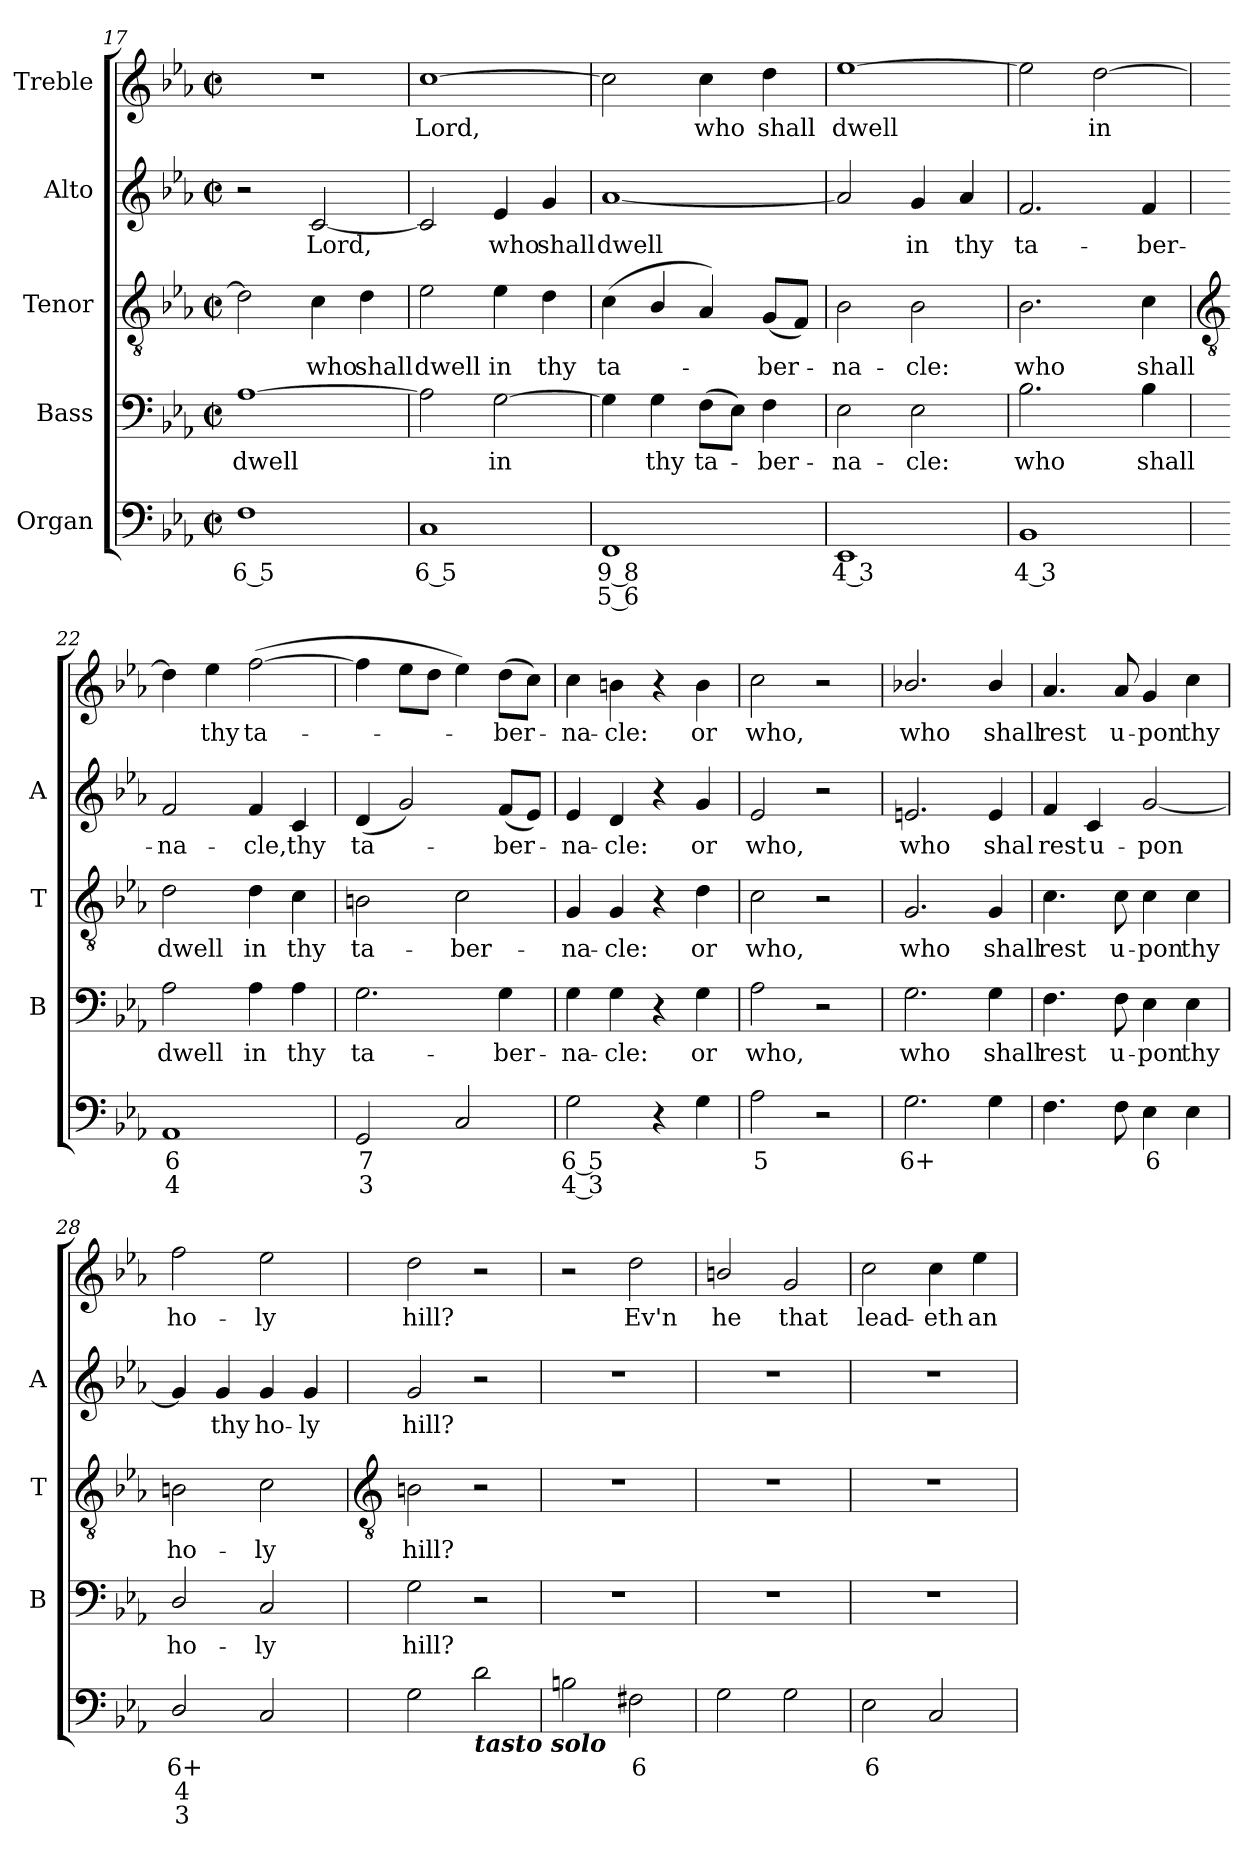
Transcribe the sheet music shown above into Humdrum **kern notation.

**kern	**text	**text	**text	**kern	**text	**kern	**text	**kern	**text	**kern	**text
*part5	*part5	*part5	*part5	*part4	*part4	*part3	*part3	*part2	*part2	*part1	*part1
*staff5	*staff5	*staff5	*staff5	*staff4	*staff4	*staff3	*staff3	*staff2	*staff2	*staff1	*staff1
*I"Organ	*	*	*	*I"Bass	*	*I"Tenor	*	*I"Alto	*	*I"Treble	*
*	*	*	*	*I'B	*	*I'T	*	*I'A	*	*	*
*clefF4	*	*	*	*clefF4	*	*clefGv2	*	*clefG2	*	*clefG2	*
*k[b-e-a-]	*	*	*	*k[b-e-a-]	*	*k[b-e-a-]	*	*k[b-e-a-]	*	*k[b-e-a-]	*
*E-:	*	*	*	*E-:	*	*E-:	*	*E-:	*	*E-:	*
*M2/2	*	*	*	*M2/2	*	*M2/2	*	*M2/2	*	*M2/2	*
*met(c|)	*	*	*	*met(c|)	*	*met(c|)	*	*met(c|)	*	*met(c|)	*
=17	=17	=17	=17	=17	=17	=17	=17	=17	=17	=17	=17
!	!LO:LY:b	!	!	!	!LO:LY:b	!	!	!	!	!	!
1F	6 5	.	.	[1A-	dwell	2d]	.	2r	.	1r	.
!	!	!	!	!	!	!	!LO:LY:b	!	!LO:LY:b	!	!
.	.	.	.	.	.	4c	who	[2c	Lord,	.	.
!	!	!	!	!	!	!	!LO:LY:b	!	!	!	!
.	.	.	.	.	.	4d	shall	.	.	.	.
=18	=18	=18	=18	=18	=18	=18	=18	=18	=18	=18	=18
!	!LO:LY:b	!	!	!	!	!	!LO:LY:b	!	!	!	!LO:LY:b
1C	6 5	.	.	2A-]	.	2e-	dwell	2c]	.	[1cc	Lord,
!	!	!	!	!	!LO:LY:b	!	!LO:LY:b	!	!LO:LY:b	!	!
.	.	.	.	[2G	in	4e-	in	4e-	who	.	.
!	!	!	!	!	!	!	!LO:LY:b	!	!LO:LY:b	!	!
.	.	.	.	.	.	4d	thy	4g	shall	.	.
=19	=19	=19	=19	=19	=19	=19	=19	=19	=19	=19	=19
!	!LO:LY:b	!LO:LY:b	!	!	!	!	!LO:LY:b	!	!LO:LY:b	!	!
1FF	9 8	5 6	.	4G]	.	(<4c	ta-	[1a-	dwell	2cc]	.
!	!	!	!	!	!LO:LY:b	!	!	!	!	!	!
.	.	.	.	4G	thy	4B-/	.	.	.	.	.
!	!	!	!	!	!LO:LY:b	!	!	!	!	!	!LO:LY:b
.	.	.	.	(>8FL	ta-	4A-)	.	.	.	4cc	who
.	.	.	.	8E-J)	.	.	.	.	.	.	.
!	!	!	!	!	!LO:LY:b	!	!LO:LY:b	!	!	!	!LO:LY:b
.	.	.	.	4F	ber-	(<8GL	ber-	.	.	4dd	shall
.	.	.	.	.	.	8FJ)	.	.	.	.	.
=20	=20	=20	=20	=20	=20	=20	=20	=20	=20	=20	=20
!	!LO:LY:b	!	!	!	!LO:LY:b	!	!LO:LY:b	!	!	!	!LO:LY:b
1EE-	4 3	.	.	2E-	-na-	2B-	na-	2a-]	.	[1ee-	dwell
!	!	!	!	!	!LO:LY:b	!	!LO:LY:b	!	!LO:LY:b	!	!
.	.	.	.	2E-	-cle:	2B-	-cle:	4g	in	.	.
!	!	!	!	!	!	!	!	!	!LO:LY:b	!	!
.	.	.	.	.	.	.	.	4a-	thy	.	.
=21	=21	=21	=21	=21	=21	=21	=21	=21	=21	=21	=21
!	!LO:LY:b	!	!	!	!LO:LY:b	!	!LO:LY:b	!	!LO:LY:b	!	!
1BB-	4 3	.	.	2.B-	who	2.B-	who	2.f	ta-	2ee-]	.
!	!	!	!	!	!	!	!	!	!	!	!LO:LY:b
.	.	.	.	.	.	.	.	.	.	[2dd	in
!	!	!	!	!	!LO:LY:b	!	!LO:LY:b	!	!LO:LY:b	!	!
.	.	.	.	4B-	shall	4c	shall	4f	-ber-	.	.
!!LO:LB:g=z
=22	=22	=22	=22	=22	=22	=22	=22	=22	=22	=22	=22
*	*	*	*	*	*	*clefGv2	*	*	*	*	*
!	!LO:LY:b	!LO:LY:b	!	!	!LO:LY:b	!	!LO:LY:b	!	!LO:LY:b	!	!
1AA-	6	4	.	2A-	dwell	2d	dwell	2f	-na-	4dd]	.
!	!	!	!	!	!	!	!	!	!	!	!LO:LY:b
.	.	.	.	.	.	.	.	.	.	4ee-	thy
!	!	!	!	!	!LO:LY:b	!	!LO:LY:b	!	!LO:LY:b	!	!LO:LY:b
.	.	.	.	4A-	in	4d	in	4f	-cle,	(>[2ff	ta-
!	!	!	!	!	!LO:LY:b	!	!LO:LY:b	!	!LO:LY:b	!	!
.	.	.	.	4A-	thy	4c	thy	4c	thy	.	.
=23	=23	=23	=23	=23	=23	=23	=23	=23	=23	=23	=23
!	!LO:LY:b	!LO:LY:b	!	!	!LO:LY:b	!	!LO:LY:b	!	!LO:LY:b	!	!
2GG	7	3	.	2.G	ta-	2Bn	ta-	(4d	ta-	4ff]	.
.	.	.	.	.	.	.	.	2g)	.	8ee-L	.
.	.	.	.	.	.	.	.	.	.	8ddJ	.
!	!	!	!	!	!	!	!LO:LY:b	!	!	!	!
2C	.	.	.	.	.	2c	-ber-	.	.	4ee-)	.
!	!	!	!	!	!LO:LY:b	!	!	!	!LO:LY:b	!	!LO:LY:b
.	.	.	.	4G	-ber-	.	.	(<8fL	ber-	(>8ddL	ber-
.	.	.	.	.	.	.	.	8e-J)	.	8ccJ)	.
=24	=24	=24	=24	=24	=24	=24	=24	=24	=24	=24	=24
!	!LO:LY:b	!LO:LY:b	!	!	!LO:LY:b	!	!LO:LY:b	!	!LO:LY:b	!	!LO:LY:b
2G	6 5	4 3	.	4G	-na-	4G	-na-	4e-	na-	4cc	na-
!	!	!	!	!	!LO:LY:b	!	!LO:LY:b	!	!LO:LY:b	!	!LO:LY:b
.	.	.	.	4G	-cle:	4G	-cle:	4d	-cle:	4bn	-cle:
4r	.	.	.	4r	.	4r	.	4r	.	4r	.
!	!	!	!	!	!LO:LY:b	!	!LO:LY:b	!	!LO:LY:b	!	!LO:LY:b
4G	.	.	.	4G	or	4d	or	4g	or	4b	or
=25	=25	=25	=25	=25	=25	=25	=25	=25	=25	=25	=25
!	!LO:LY:b	!	!	!	!LO:LY:b	!	!LO:LY:b	!	!LO:LY:b	!	!LO:LY:b
2A-	5	.	.	2A-	who,	2c	who,	2e-	who,	2cc	who,
2r	.	.	.	2r	.	2r	.	2r	.	2r	.
=26	=26	=26	=26	=26	=26	=26	=26	=26	=26	=26	=26
!	!LO:LY:b	!	!	!	!LO:LY:b	!	!LO:LY:b	!	!LO:LY:b	!	!LO:LY:b
2.G	6+	.	.	2.G	who	2.G	who	2.en	who	2.b-X/	who
!	!	!	!	!	!LO:LY:b	!	!LO:LY:b	!	!LO:LY:b	!	!LO:LY:b
4G	.	.	.	4G	shall	4G	shall	4e	shal	4b-/	shall
=27	=27	=27	=27	=27	=27	=27	=27	=27	=27	=27	=27
!	!	!	!	!	!LO:LY:b	!	!LO:LY:b	!	!LO:LY:b	!	!LO:LY:b
4.F	.	.	.	4.F	rest	4.c	rest	4f	rest	4.a-	rest
!	!	!	!	!	!	!	!	!	!LO:LY:b	!	!
.	.	.	.	.	.	.	.	4c	u-	.	.
!	!	!	!	!	!LO:LY:b	!	!LO:LY:b	!	!	!	!LO:LY:b
8F	.	.	.	8F	u-	8c	u-	.	.	8a-	u-
!	!LO:LY:b	!	!	!	!LO:LY:b	!	!LO:LY:b	!	!LO:LY:b	!	!LO:LY:b
4E-	6	.	.	4E-	-pon	4c	-pon	[2g	-pon	4g	-pon
!	!	!	!	!	!LO:LY:b	!	!LO:LY:b	!	!	!	!LO:LY:b
4E-	.	.	.	4E-	thy	4c	thy	.	.	4cc	thy
=28	=28	=28	=28	=28	=28	=28	=28	=28	=28	=28	=28
!	!LO:LY:b	!LO:LY:b	!LO:LY:b	!	!LO:LY:b	!	!LO:LY:b	!	!	!	!LO:LY:b
2D/	6+	4	3	2D/	ho-	2Bn	ho-	4g]	.	2ff	ho-
!	!	!	!	!	!	!	!	!	!LO:LY:b	!	!
.	.	.	.	.	.	.	.	4g	thy	.	.
!	!	!	!	!	!LO:LY:b	!	!LO:LY:b	!	!LO:LY:b	!	!LO:LY:b
2C	.	.	.	2C	-ly	2c	-ly	4g	ho-	2ee-	-ly
!	!	!	!	!	!	!	!	!	!LO:LY:b	!	!
.	.	.	.	.	.	.	.	4g	-ly	.	.
!!LO:LB:g=z
=29	=29	=29	=29	=29	=29	=29	=29	=29	=29	=29	=29
*	*	*	*	*	*	*clefGv2	*	*	*	*	*
!	!	!	!	!	!LO:LY:b	!	!LO:LY:b	!	!LO:LY:b	!	!LO:LY:b
2G	.	.	.	2G	hill?	2Bn	hill?	2g	hill?	2dd	hill?
!LO:TX:b:Bi:t=tasto solo	!	!	!	!	!	!	!	!	!	!	!
2d	.	.	.	2r	.	2r	.	2r	.	2r	.
=30	=30	=30	=30	=30	=30	=30	=30	=30	=30	=30	=30
2Bn	.	.	.	1r	.	1r	.	1r	.	2r	.
!	!LO:LY:b	!	!	!	!	!	!	!	!	!	!LO:LY:b
2F#X	6	.	.	.	.	.	.	.	.	2dd	Ev'n
=31	=31	=31	=31	=31	=31	=31	=31	=31	=31	=31	=31
!	!	!	!	!	!	!	!	!	!	!	!LO:LY:b
2G	.	.	.	1r	.	1r	.	1r	.	2bn/	he
!	!	!	!	!	!	!	!	!	!	!	!LO:LY:b
2G	.	.	.	.	.	.	.	.	.	2g	that
=32	=32	=32	=32	=32	=32	=32	=32	=32	=32	=32	=32
!	!LO:LY:b	!	!	!	!	!	!	!	!	!	!LO:LY:b
2E-	6	.	.	1r	.	1r	.	1r	.	2cc	lead-
!	!	!	!	!	!	!	!	!	!	!	!LO:LY:b
2C	.	.	.	.	.	.	.	.	.	4cc	-eth
!	!	!	!	!	!	!	!	!	!	!	!LO:LY:b
.	.	.	.	.	.	.	.	.	.	4ee-	an
=	=	=	=	=	=	=	=	=	=	=	=
*-	*-	*-	*-	*-	*-	*-	*-	*-	*-	*-	*-
